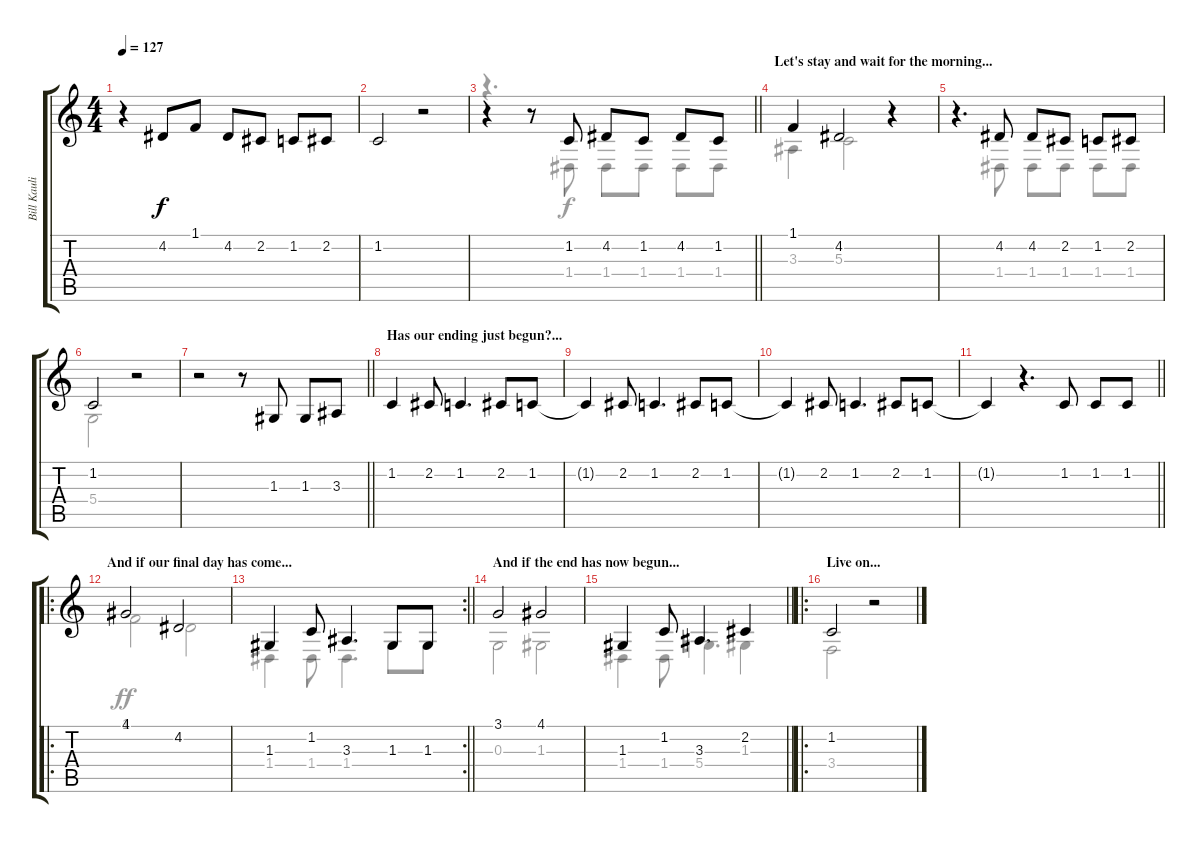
\track ("Bill Kaulitz" "Bill Kauli") {instrument electricgrandpiano}
\staff {score tabs}
\tuning (E4 B3 G3 D3 A2 E2) {hide}
\voice
\ts (4 4)
\tempo 127
\clef g2
\ks c
r.4{dy f} 4.2.8 1.1.8 4.2.8 2.2.8 1.2.8 2.2.8 |
1.2.2 r.2 |
\barLineRight lightlight
r.4 r.8 1.2.8 4.2.8 1.2.8 4.2.8 1.2.8 |
\section ("" "Let's stay and wait for the morning...")
1.1.4 4.2.2 r.4 |
r.4{d} 4.2.8 4.2.8 2.2.8 1.2.8 2.2.8 |
1.2.2 r.2 |
\barLineRight lightlight
r.2 r.8 1.3.8 1.3.8 3.3.8 |
\section ("" "Has our ending just begun?...")
1.2.4 2.2.8 1.2.4{d} 2.2.8 1.2.8 |
1.2{t}.4 2.2.8 1.2.4{d} 2.2.8 1.2.8 |
1.2{t}.4 2.2.8 1.2.4{d} 2.2.8 1.2.8 |
\barLineRight lightlight
1.2{t}.4 r.4{d} 1.2.8 1.2.8 1.2.8 |
\ro
\section ("" "And if our final day has come...")
4.1.2 4.2.2 |
\rc 2
\barLineRight lightlight
1.3.4 1.2.8 3.3.4{d} 1.3.8 1.3.8 |
\section ("" "And if the end has now begun...")
3.1.2 4.1.2 |
\barLineRight lightlight
1.3.4 1.2.8 3.3.4{d} 2.2.4 |
\ro
\section ("" "Live on...")
1.2.2 r.2
\voice
\clef g2
\ottava regular
\simile none
\ks c
|
|
\barLineRight lightlight
r.4{d} 1.4.8 1.4.8 1.4.8 1.4.8 1.4.8 |
3.3.4 5.3.2 r.4 |
r.4{d} 1.4.8 1.4.8 1.4.8 1.4.8 1.4.8 |
5.4.2 r.2 |
\barLineRight lightlight
|
|
|
|
\barLineRight lightlight
|
1.1.2{dy ff} 4.2.2 |
\barLineRight lightlight
1.4.4 1.4.8 1.4.4{d} 1.3.8 1.3.8 |
0.3.2 1.3.2 |
\barLineRight lightlight
1.4.4 1.4.8 5.4.4{d} 1.3.4 |
3.4.2 r.2
